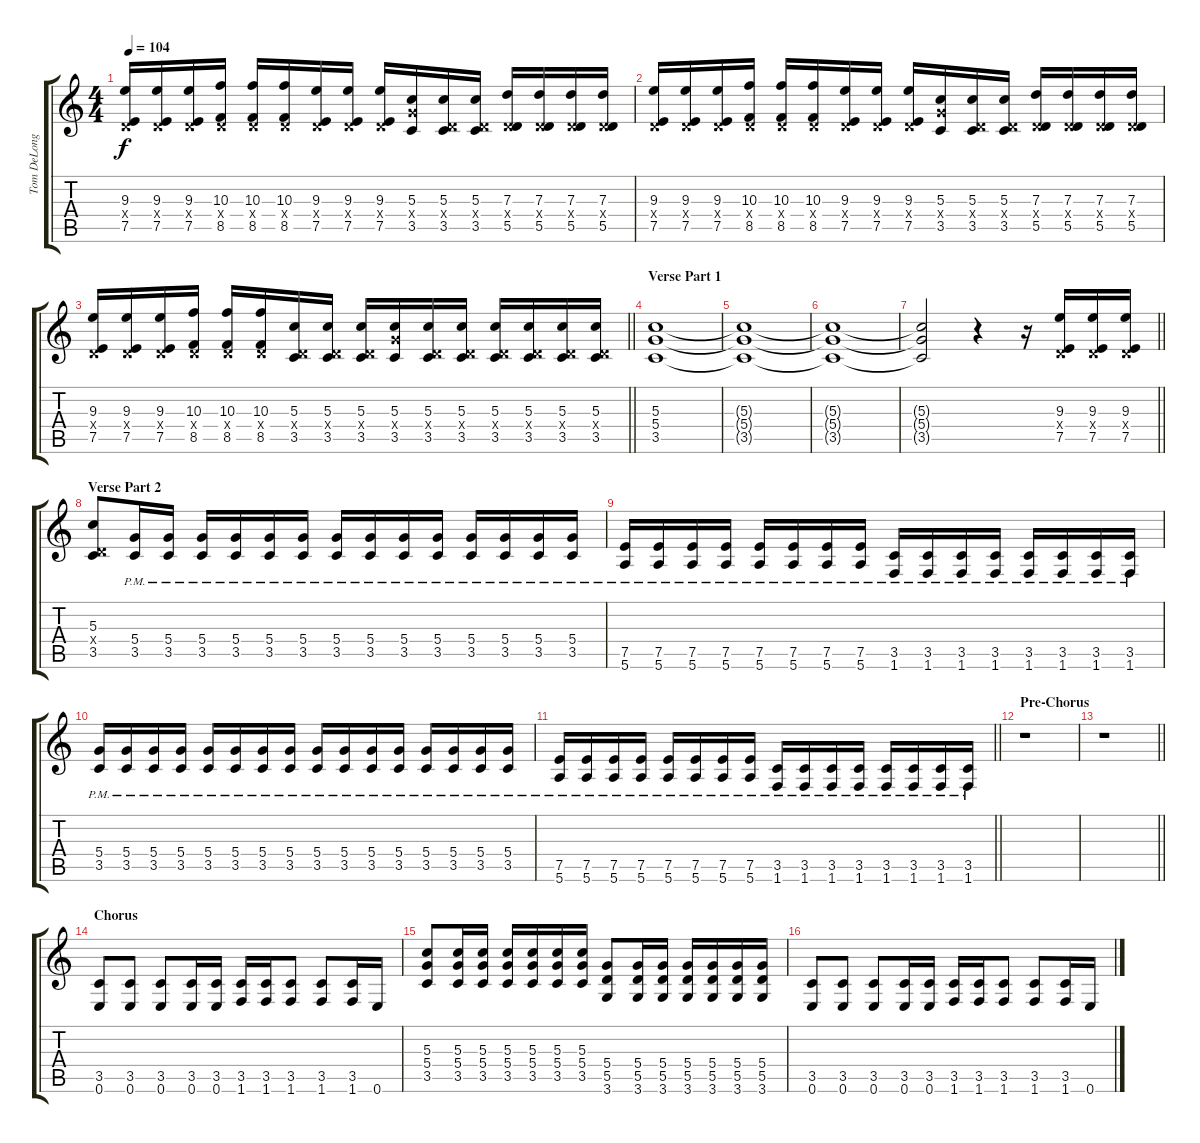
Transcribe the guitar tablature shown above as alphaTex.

\track ("Tom DeLonge" "Tom DeLong") {instrument electricguitarclean}
\staff {score tabs}
\tuning (E4 B3 G3 D3 A2 E2) {hide}
\ts (4 4)
\tempo 104
\clef g2
\ks c
(9.3 0.4{x} 7.5).16{dy f} (9.3 0.4{x} 7.5).16 (9.3 0.4{x} 7.5).16 (10.3 0.4{x} 8.5).16 (10.3 0.4{x} 8.5).16 (10.3 0.4{x} 8.5).16 (9.3 0.4{x} 7.5).16 (9.3 0.4{x} 7.5).16 (9.3 0.4{x} 7.5).16 (5.3 5.4{x} 3.5).16 (5.3 0.4{x} 3.5).16 (5.3 0.4{x} 3.5).16 (7.3 0.4{x} 5.5).16 (7.3 0.4{x} 5.5).16 (7.3 0.4{x} 5.5).16 (7.3 0.4{x} 5.5).16 |
(9.3 0.4{x} 7.5).16 (9.3 0.4{x} 7.5).16 (9.3 0.4{x} 7.5).16 (10.3 0.4{x} 8.5).16 (10.3 0.4{x} 8.5).16 (10.3 0.4{x} 8.5).16 (9.3 0.4{x} 7.5).16 (9.3 0.4{x} 7.5).16 (9.3 0.4{x} 7.5).16 (5.3 5.4{x} 3.5).16 (5.3 0.4{x} 3.5).16 (5.3 0.4{x} 3.5).16 (7.3 0.4{x} 5.5).16 (7.3 0.4{x} 5.5).16 (7.3 0.4{x} 5.5).16 (7.3 0.4{x} 5.5).16 |
\barLineRight lightlight
(9.3 0.4{x} 7.5).16 (9.3 0.4{x} 7.5).16 (9.3 0.4{x} 7.5).16 (10.3 0.4{x} 8.5).16 (10.3 0.4{x} 8.5).16 (10.3 0.4{x} 8.5).16 (5.3 0.4{x} 3.5).16 (5.3 0.4{x} 3.5).16 (5.3 0.4{x} 3.5).16 (5.3 5.4{x} 3.5).16 (5.3 0.4{x} 3.5).16 (5.3 0.4{x} 3.5).16 (5.3 0.4{x} 3.5).16 (5.3 0.4{x} 3.5).16 (5.3 0.4{x} 3.5).16 (5.3 0.4{x} 3.5).16 |
\section ("" "Verse Part 1")
(5.3 5.4 3.5).1 |
(5.3{t} 5.4{t} 3.5{t}).1 |
(5.3{t} 5.4{t} 3.5{t}).1 |
\barLineRight lightlight
(5.3{t} 5.4{t} 3.5{t}).2 r.4 r.16 (9.3 0.4{x} 7.5).16 (9.3 0.4{x} 7.5).16 (9.3 0.4{x} 7.5).16 |
\section ("" "Verse Part 2")
(5.3 0.4{x} 3.5).8 (5.4{pm} 3.5{pm}).16 (5.4{pm} 3.5{pm}).16 (5.4{pm} 3.5{pm}).16 (5.4{pm} 3.5{pm}).16 (5.4{pm} 3.5{pm}).16 (5.4{pm} 3.5{pm}).16 (5.4{pm} 3.5{pm}).16 (5.4{pm} 3.5{pm}).16 (5.4{pm} 3.5{pm}).16 (5.4{pm} 3.5{pm}).16 (5.4{pm} 3.5{pm}).16 (5.4{pm} 3.5{pm}).16 (5.4{pm} 3.5{pm}).16 (5.4{pm} 3.5{pm}).16 |
(7.5{pm} 5.6{pm}).16 (7.5{pm} 5.6{pm}).16 (7.5{pm} 5.6{pm}).16 (7.5{pm} 5.6{pm}).16 (7.5{pm} 5.6{pm}).16 (7.5{pm} 5.6{pm}).16 (7.5{pm} 5.6{pm}).16 (7.5{pm} 5.6{pm}).16 (3.5{pm} 1.6{pm}).16 (3.5{pm} 1.6{pm}).16 (3.5{pm} 1.6{pm}).16 (3.5{pm} 1.6{pm}).16 (3.5{pm} 1.6{pm}).16 (3.5{pm} 1.6{pm}).16 (3.5{pm} 1.6{pm}).16 (3.5{pm} 1.6{pm}).16 |
(5.4{pm} 3.5{pm}).16 (5.4{pm} 3.5{pm}).16 (5.4{pm} 3.5{pm}).16 (5.4{pm} 3.5{pm}).16 (5.4{pm} 3.5{pm}).16 (5.4{pm} 3.5{pm}).16 (5.4{pm} 3.5{pm}).16 (5.4{pm} 3.5{pm}).16 (5.4{pm} 3.5{pm}).16 (5.4{pm} 3.5{pm}).16 (5.4{pm} 3.5{pm}).16 (5.4{pm} 3.5{pm}).16 (5.4{pm} 3.5{pm}).16 (5.4{pm} 3.5{pm}).16 (5.4{pm} 3.5{pm}).16 (5.4{pm} 3.5{pm}).16 |
\barLineRight lightlight
(7.5{pm} 5.6{pm}).16 (7.5{pm} 5.6{pm}).16 (7.5{pm} 5.6{pm}).16 (7.5{pm} 5.6{pm}).16 (7.5{pm} 5.6{pm}).16 (7.5{pm} 5.6{pm}).16 (7.5{pm} 5.6{pm}).16 (7.5{pm} 5.6{pm}).16 (3.5{pm} 1.6{pm}).16 (3.5{pm} 1.6{pm}).16 (3.5{pm} 1.6{pm}).16 (3.5{pm} 1.6{pm}).16 (3.5{pm} 1.6{pm}).16 (3.5{pm} 1.6{pm}).16 (3.5{pm} 1.6{pm}).16 (3.5{pm} 1.6{pm}).16 |
\section ("" "Pre-Chorus")
r.1 |
\barLineRight lightlight
r.1 |
\section ("" "Chorus")
(3.5 0.6).8 (3.5 0.6).8 (3.5 0.6).8 (3.5 0.6).16 (3.5 0.6).16 (3.5 1.6).16 (3.5 1.6).16 (3.5 1.6).8 (3.5 1.6).8 (3.5 1.6).16 0.6.16 |
(5.3 5.4 3.5).8 (5.3 5.4 3.5).16 (5.3 5.4 3.5).16 (5.3 5.4 3.5).16 (5.3 5.4 3.5).16 (5.3 5.4 3.5).16 (5.3 5.4 3.5).16 (5.4 5.5 3.6).8 (5.4 5.5 3.6).16 (5.4 5.5 3.6).16 (5.4 5.5 3.6).16 (5.4 5.5 3.6).16 (5.4 5.5 3.6).16 (5.4 5.5 3.6).16 |
(3.5 0.6).8 (3.5 0.6).8 (3.5 0.6).8 (3.5 0.6).16 (3.5 0.6).16 (3.5 1.6).16 (3.5 1.6).16 (3.5 1.6).8 (3.5 1.6).8 (3.5 1.6).16 0.6.16
